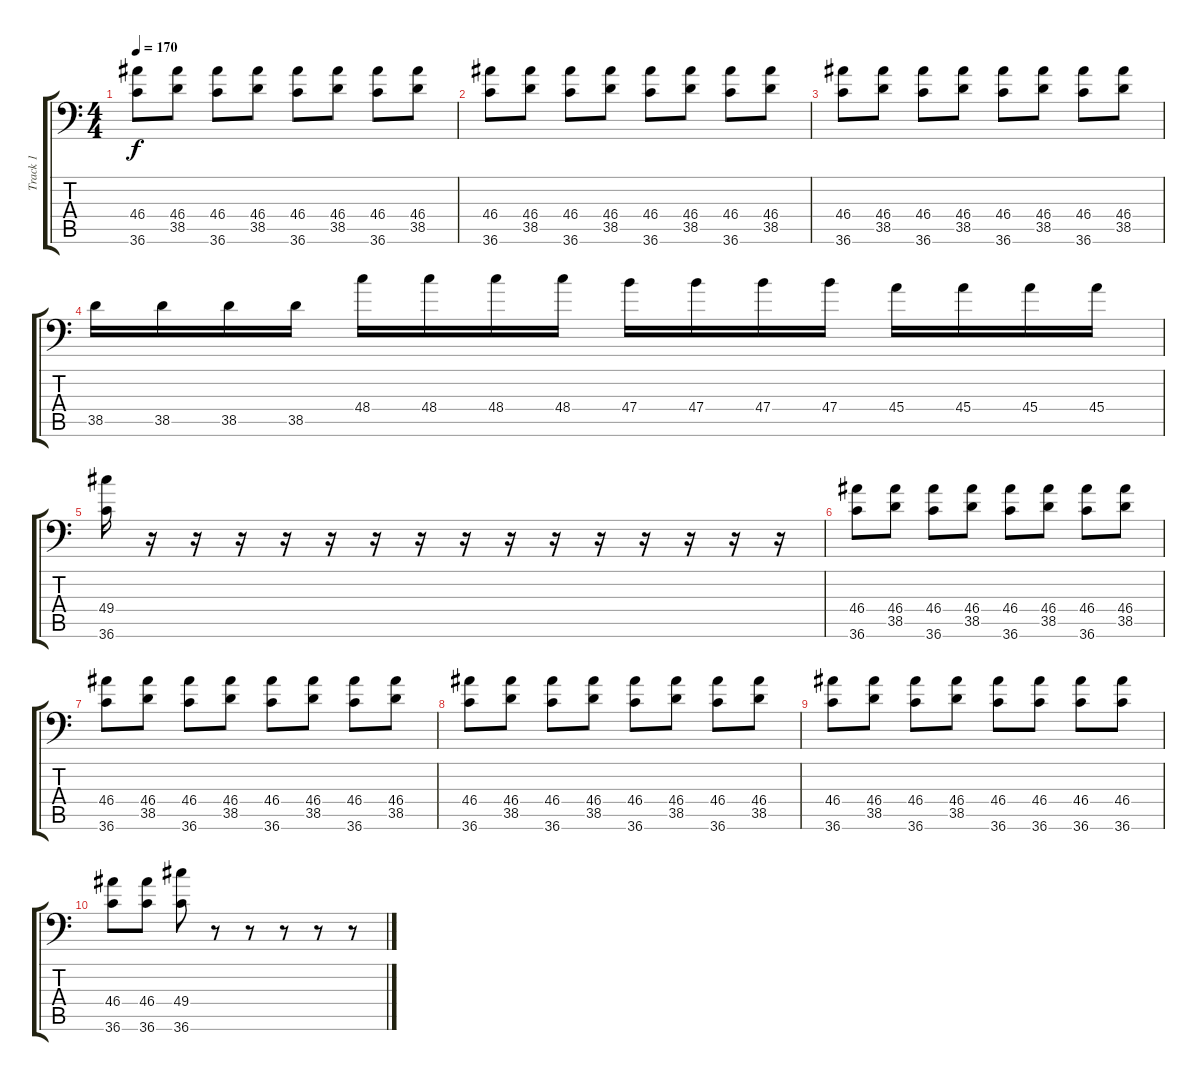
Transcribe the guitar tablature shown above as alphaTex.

\track ("Track 1" "Track 1") {instrument acousticgrandpiano}
\staff {score tabs}
\tuning (C-1 C-1 C-1 C-1 C-1 C-1) {hide}
\ts (4 4)
\tempo 170
\clef f4
\ks c
(46.4 36.6).8{dy f} (46.4 38.5).8 (46.4 36.6).8 (46.4 38.5).8 (46.4 36.6).8 (46.4 38.5).8 (46.4 36.6).8 (46.4 38.5).8 |
(46.4 36.6).8 (46.4 38.5).8 (46.4 36.6).8 (46.4 38.5).8 (46.4 36.6).8 (46.4 38.5).8 (46.4 36.6).8 (46.4 38.5).8 |
(46.4 36.6).8 (46.4 38.5).8 (46.4 36.6).8 (46.4 38.5).8 (46.4 36.6).8 (46.4 38.5).8 (46.4 36.6).8 (46.4 38.5).8 |
38.5.16 38.5.16 38.5.16 38.5.16 48.4.16 48.4.16 48.4.16 48.4.16 47.4.16 47.4.16 47.4.16 47.4.16 45.4.16 45.4.16 45.4.16 45.4.16 |
(49.4 36.6).16 r.16 r.16 r.16 r.16 r.16 r.16 r.16 r.16 r.16 r.16 r.16 r.16 r.16 r.16 r.16 |
(46.4 36.6).8 (46.4 38.5).8 (46.4 36.6).8 (46.4 38.5).8 (46.4 36.6).8 (46.4 38.5).8 (46.4 36.6).8 (46.4 38.5).8 |
(46.4 36.6).8 (46.4 38.5).8 (46.4 36.6).8 (46.4 38.5).8 (46.4 36.6).8 (46.4 38.5).8 (46.4 36.6).8 (46.4 38.5).8 |
(46.4 36.6).8 (46.4 38.5).8 (46.4 36.6).8 (46.4 38.5).8 (46.4 36.6).8 (46.4 38.5).8 (46.4 36.6).8 (46.4 38.5).8 |
(46.4 36.6).8 (46.4 38.5).8 (46.4 36.6).8 (46.4 38.5).8 (46.4 36.6).8 (46.4 36.6).8 (46.4 36.6).8 (46.4 36.6).8 |
(46.4 36.6).8 (46.4 36.6).8 (49.4 36.6).8 r.8 r.8 r.8 r.8 r.8
